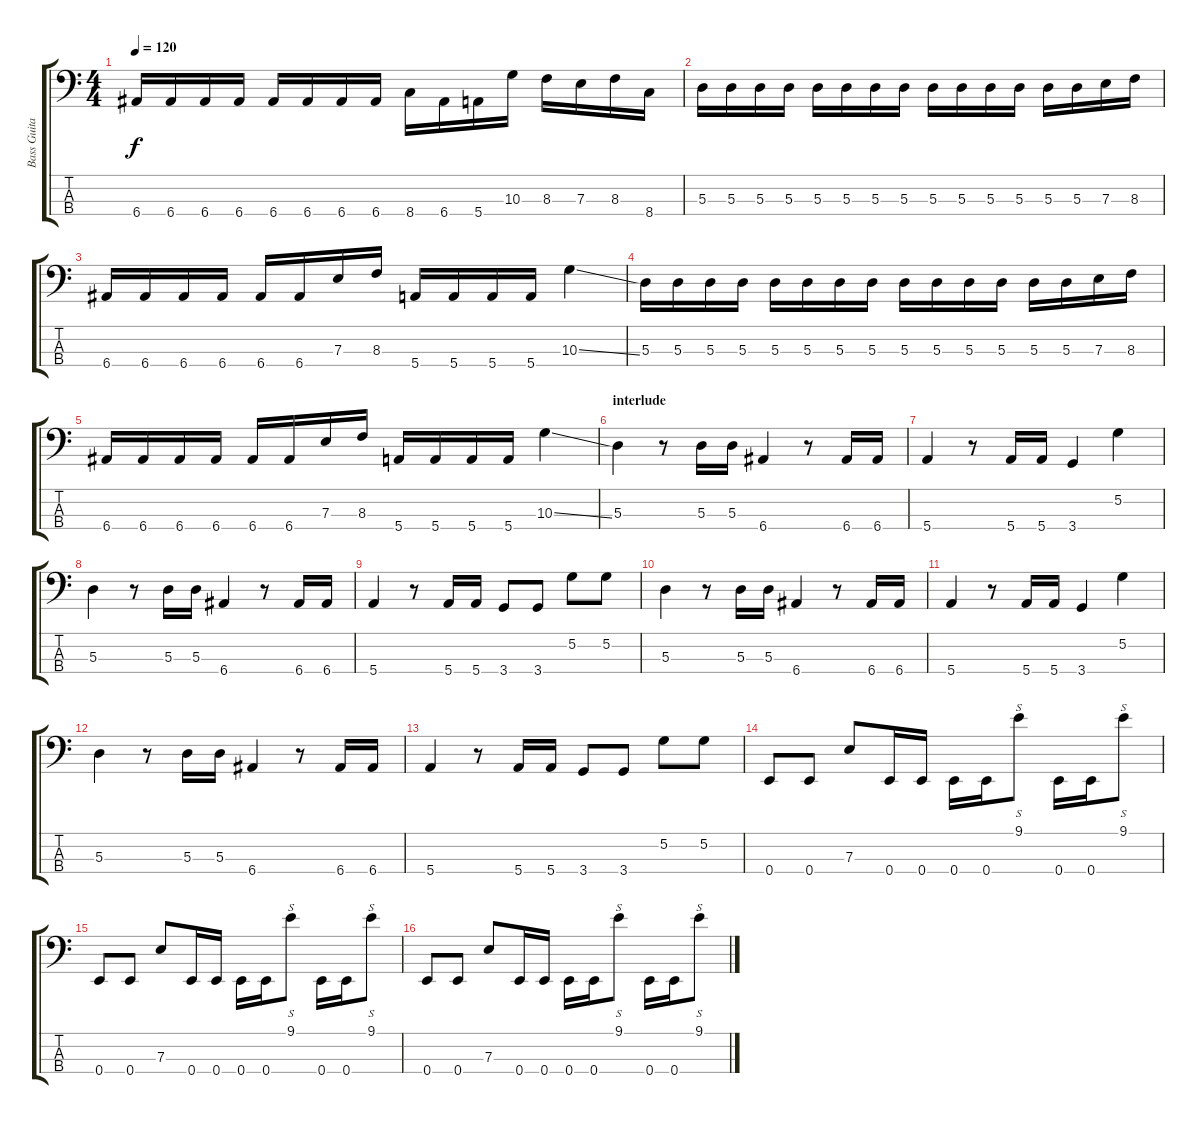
\track ("Bass Guitar" "Bass Guita") {instrument electricbasspick}
\staff {score tabs}
\tuning (G2 D2 A1 E1) {hide}
\ts (4 4)
\tempo 120
\clef f4
\ks c
6.4.16{dy f} 6.4.16 6.4.16 6.4.16 6.4.16 6.4.16 6.4.16 6.4.16 8.4.16 6.4.16 5.4.16 10.3.16 8.3.16 7.3.16 8.3.16 8.4.16 |
5.3.16 5.3.16 5.3.16 5.3.16 5.3.16 5.3.16 5.3.16 5.3.16 5.3.16 5.3.16 5.3.16 5.3.16 5.3.16 5.3.16 7.3.16 8.3.16 |
6.4.16 6.4.16 6.4.16 6.4.16 6.4.16 6.4.16 7.3.16 8.3.16 5.4.16 5.4.16 5.4.16 5.4.16 10.3{ss}.4 |
5.3.16 5.3.16 5.3.16 5.3.16 5.3.16 5.3.16 5.3.16 5.3.16 5.3.16 5.3.16 5.3.16 5.3.16 5.3.16 5.3.16 7.3.16 8.3.16 |
6.4.16 6.4.16 6.4.16 6.4.16 6.4.16 6.4.16 7.3.16 8.3.16 5.4.16 5.4.16 5.4.16 5.4.16 10.3{ss}.4 |
\section ("" "interlude")
5.3.4 r.8 5.3.16 5.3.16 6.4.4 r.8 6.4.16 6.4.16 |
5.4.4 r.8 5.4.16 5.4.16 3.4.4 5.2.4 |
5.3.4 r.8 5.3.16 5.3.16 6.4.4 r.8 6.4.16 6.4.16 |
5.4.4 r.8 5.4.16 5.4.16 3.4.8 3.4.8 5.2.8 5.2.8 |
5.3.4 r.8 5.3.16 5.3.16 6.4.4 r.8 6.4.16 6.4.16 |
5.4.4 r.8 5.4.16 5.4.16 3.4.4 5.2.4 |
5.3.4 r.8 5.3.16 5.3.16 6.4.4 r.8 6.4.16 6.4.16 |
5.4.4 r.8 5.4.16 5.4.16 3.4.8 3.4.8 5.2.8 5.2.8 |
0.4.8 0.4.8 7.3.8 0.4.16 0.4.16 0.4.16 0.4.16 9.1.8{s} 0.4.16 0.4.16 9.1.8{s} |
0.4.8 0.4.8 7.3.8 0.4.16 0.4.16 0.4.16 0.4.16 9.1.8{s} 0.4.16 0.4.16 9.1.8{s} |
0.4.8 0.4.8 7.3.8 0.4.16 0.4.16 0.4.16 0.4.16 9.1.8{s} 0.4.16 0.4.16 9.1.8{s}
